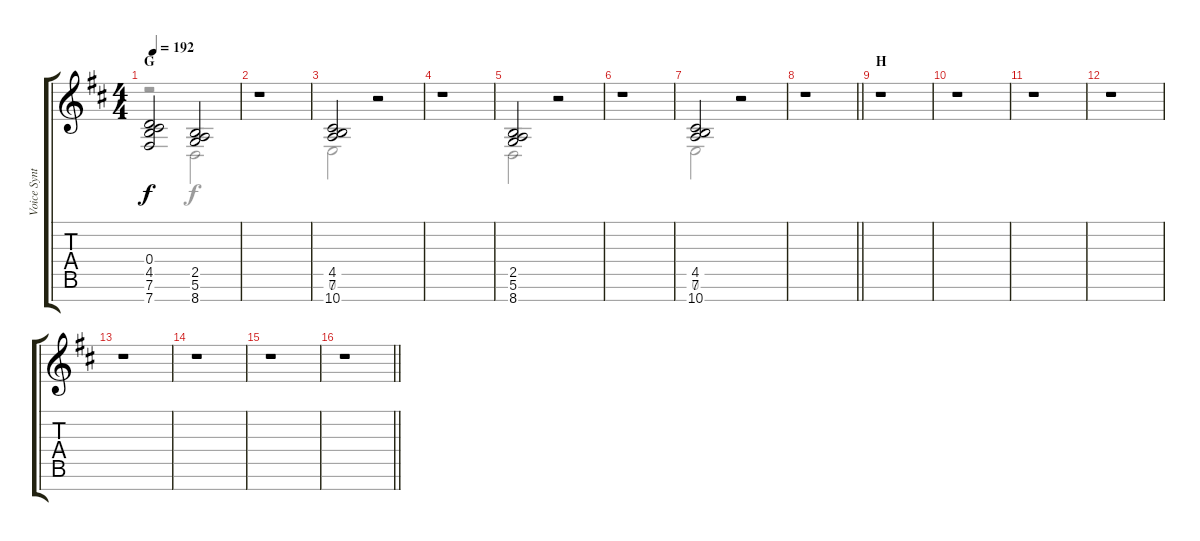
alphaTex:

\track ("Voice Synth." "Voice Synt") {instrument pad2warm}
\staff {score tabs}
\tuning (E5 B4 G4 D4 A3 E3 B2) {hide}
\voice
\ts (4 4)
\section ("" "G")
\tempo 192
\clef g2
\ks d
(0.4 4.5 7.6 7.7).2{dy f} (2.5 5.6 8.7).2 |
r.1 |
(4.5 7.6 10.7).2 r.2 |
r.1 |
(2.5 5.6 8.7).2 r.2 |
r.1 |
(4.5 7.6 10.7).2 r.2 |
\barLineRight lightlight
r.1 |
\section ("" "H")
r.1 |
r.1 |
r.1 |
r.1 |
r.1 |
r.1 |
r.1 |
\barLineRight lightlight
r.1
\voice
\clef g2
\ottava regular
\simile none
\ks d
r.2{dy f} 3.7.2 |
|
0.6.2 r.2 |
|
3.7.2 r.2 |
|
0.6.2 r.2 |
\barLineRight lightlight
|
|
|
|
|
|
|
|
\barLineRight lightlight
